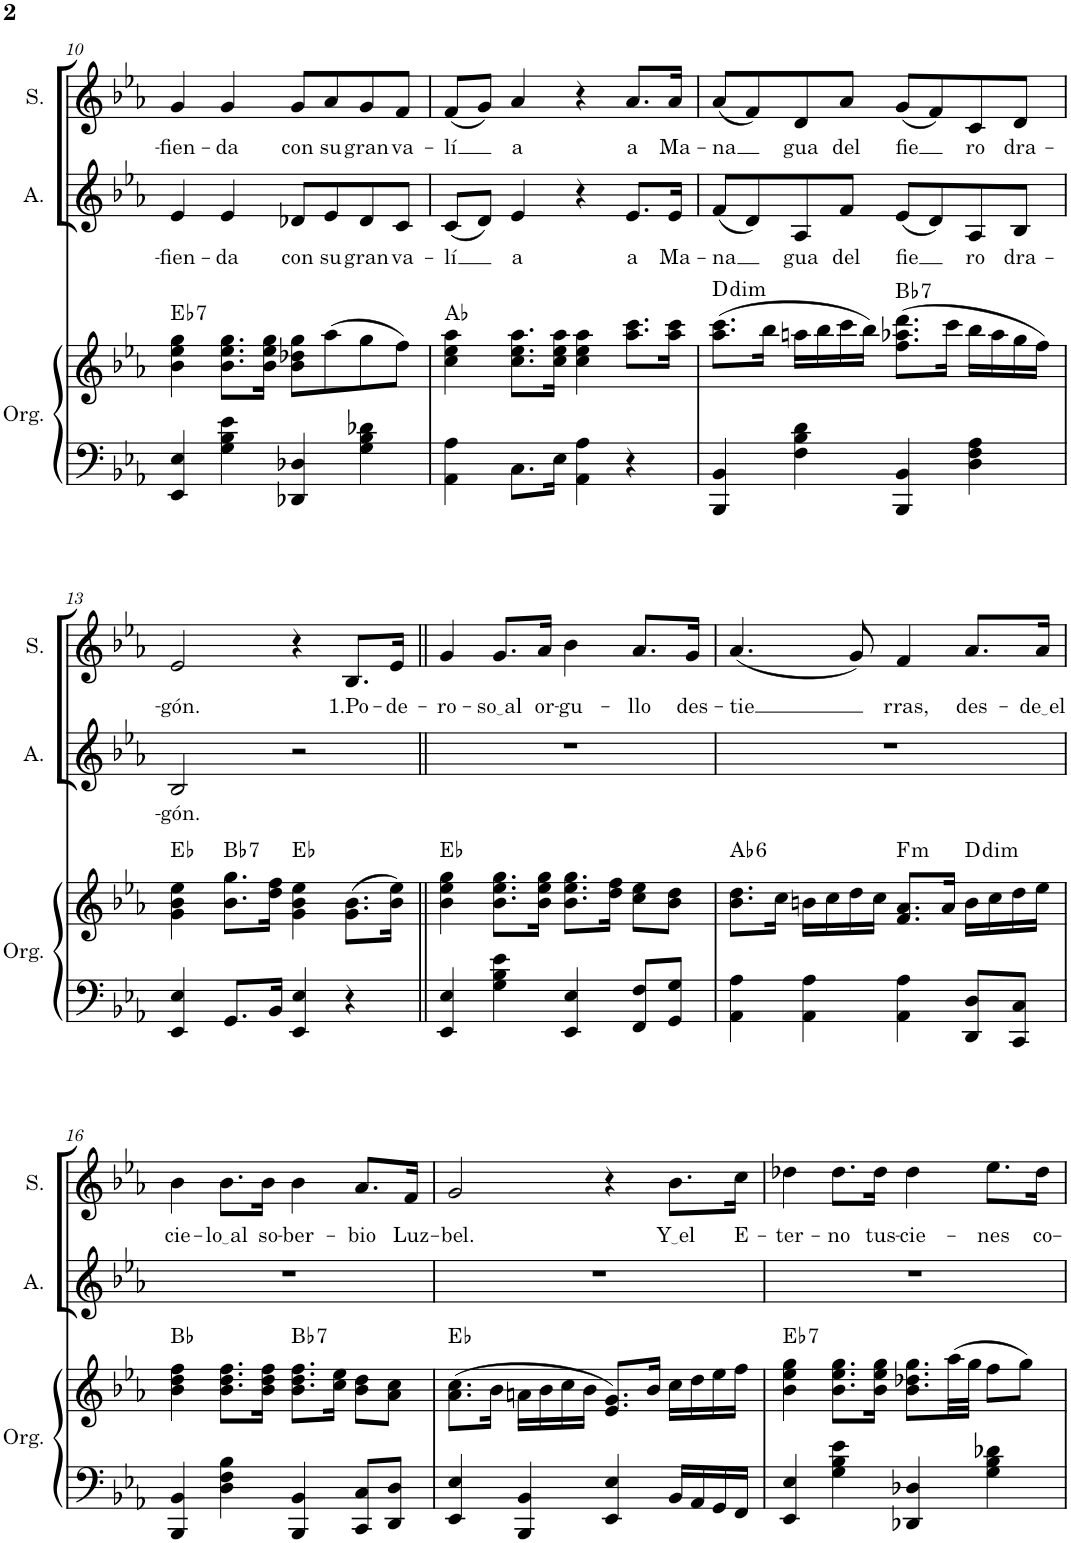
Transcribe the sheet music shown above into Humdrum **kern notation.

**kern	**kern	**harte	**kern	**text	**kern	**text
*part3	*part3	*part3	*part2	*part2	*part1	*part1
*staff4	*staff3	*	*staff2	*staff2	*staff1	*staff1
*I"Órgano	*	*	*I"Alto	*	*I"Soprano	*
*	*	*	*I'A.	*	*I'S.	*
!!LO:PB:g=z
*clefF4	*clefG2	*	*clefG2	*	*clefG2	*
*k[b-e-a-]	*k[b-e-a-]	*	*k[b-e-a-]	*	*k[b-e-a-]	*
*M4/4	*M4/4	*	*M4/4	*	*M4/4	*
=10	=10	=10	=10	=10	=10	=10
!	!	!LO:H:kt=7	!	!LO:LY:b	!	!LO:LY:b
4EE-/ 4E-/	4b-\ 4ee-\ 4gg\	Eb:7	4e-/	-fien-	4g/	-fien-
!	!	!	!	!LO:LY:b	!	!LO:LY:b
4G\ 4B-\ 4e-\	8.b-\ 8.ee-\ 8.gg\L	.	4e-/	-da	4g/	-da
.	16b-\ 16ee-\ 16gg\Jk	.	.	.	.	.
!	!	!	!	!LO:LY:b	!	!LO:LY:b
4DD-X/ 4D-X/	8b-\ 8dd-X\ 8gg\L	.	8d-X/L	con	8g/L	con
!	!	!	!	!LO:LY:b	!	!LO:LY:b
.	(8aa-\	.	8e-/	su	8a-/	su
!	!	!	!	!LO:LY:b	!	!LO:LY:b
4G\ 4B-\ 4d-X\	8gg\	.	8d-/	gran	8g/	gran
!	!	!	!	!LO:LY:b	!	!LO:LY:b
.	8ff\J)	.	8c/J	va-	8f/J	va-
=11	=11	=11	=11	=11	=11	=11
!	!	!	!	!LO:LY:b	!	!LO:LY:b
4AA-\ 4A-\	4cc\ 4ee-\ 4aa-\	Ab:maj	(8c/L	-lí	(8f/L	-lí
.	.	.	8d/J)	.	8g/J)	.
!	!	!	!	!LO:LY:b	!	!LO:LY:b
8.C\L	8.cc\ 8.ee-\ 8.aa-\L	.	4e-/	a	4a-/	a
16E-\Jk	16cc\ 16ee-\ 16aa-\Jk	.	.	.	.	.
4AA-\ 4A-\	4cc\ 4ee-\ 4aa-\	.	4r	.	4r	.
!	!	!	!	!LO:LY:b	!	!LO:LY:b
4r	8.aa-\ 8.ccc\L	.	8.e-/L	a	8.a-/L	a
!	!	!	!	!LO:LY:b	!	!LO:LY:b
.	16aa-\ 16ccc\Jk	.	16e-/Jk	Ma-	16a-/Jk	Ma-
=12	=12	=12	=12	=12	=12	=12
!	!	!LO:H:kt=dim	!	!LO:LY:b	!	!LO:LY:b
4BBB-/ 4BB-/	(8.aa-\ 8.ccc\L	D:dim	(8f/L	-na	(8a-/L	-na
.	.	.	8d/)	.	8f/)	.
.	16bb-\Jk	.	.	.	.	.
!	!	!	!	!LO:LY:b	!	!LO:LY:b
4F\ 4B-\ 4d\	16aan\LL	.	8A-/	gua	8d/	gua
.	16bb-\	.	.	.	.	.
!	!	!	!	!LO:LY:b	!	!LO:LY:b
.	16ccc\	.	8f/J	del	8a-/J	del
.	16bb-\JJ)	.	.	.	.	.
!	!	!LO:H:kt=7	!	!LO:LY:b	!	!LO:LY:b
4BBB-/ 4BB-/	(8.ff\ 8.aa-X\ 8.ddd\L	Bb:7	(8e-/L	fie	(8g/L	fie
.	.	.	8d/)	.	8f/)	.
.	16ccc\Jk	.	.	.	.	.
!	!	!	!	!LO:LY:b	!	!LO:LY:b
4D\ 4F\ 4A-\	16bb-\LL	.	8A-/	ro	8c/	ro
.	16aa-\	.	.	.	.	.
!	!	!	!	!LO:LY:b	!	!LO:LY:b
.	16gg\	.	8B-/J	dra-	8d/J	dra-
.	16ff\JJ)	.	.	.	.	.
!!LO:LB:g=z
=13	=13	=13	=13	=13	=13	=13
!	!	!	!	!LO:LY:b	!	!LO:LY:b
4EE-/ 4E-/	4g\ 4b-\ 4ee-\	Eb:maj	2B-/	-gón.	2e-/	-gón.
!	!	!LO:H:kt=7	!	!	!	!
8.GG/L	8.b-\ 8.gg\L	Bb:7	.	.	.	.
16BB-/Jk	16dd\ 16ff\Jk	.	.	.	.	.
4EE-/ 4E-/	4g\ 4b-\ 4ee-\	Eb:maj	2r	.	4r	.
!	!	!	!	!	!	!LO:LY:b
4r	(8.g\ 8.b-\L	.	.	.	8.B-/L	1.Po-
!	!	!	!	!	!	!LO:LY:b
.	16b-\ 16ee-\Jk)	.	.	.	16e-/Jk	-de-
=14||	=14||	=14||	=14||	=14||	=14||	=14||
!	!	!	!	!	!	!LO:LY:b
4EE-/ 4E-/	4b-\ 4ee-\ 4gg\	Eb:maj	1r	.	4g/	-ro-
!	!	!	!	!	!	!LO:LY:b
4G\ 4B-\ 4e-\	8.b-\ 8.ee-\ 8.gg\L	.	.	.	8.g/L	so al
!	!	!	!	!	!	!LO:LY:b
.	16b-\ 16ee-\ 16gg\Jk	.	.	.	16a-/Jk	or-
!	!	!	!	!	!	!LO:LY:b
4EE-/ 4E-/	8.b-\ 8.ee-\ 8.gg\L	.	.	.	4b-\	-gu-
.	16dd\ 16ff\Jk	.	.	.	.	.
!	!	!	!	!	!	!LO:LY:b
8FF/ 8F/L	8cc\ 8ee-\L	.	.	.	8.a-/L	-llo
8GG/ 8G/J	8b-\ 8dd\J	.	.	.	.	.
!	!	!	!	!	!	!LO:LY:b
.	.	.	.	.	16g/Jk	des-
=15	=15	=15	=15	=15	=15	=15
!	!	!LO:H:kt=6	!	!	!	!LO:LY:b
4AA-\ 4A-\	8.b-\ 8.dd\L	Ab:maj6	1r	.	(4.a-/	-tie
.	16cc\Jk	.	.	.	.	.
4AA-\ 4A-\	16bn\LL	.	.	.	.	.
.	16cc\	.	.	.	.	.
.	16dd\	.	.	.	8g/)	.
.	16cc\JJ	.	.	.	.	.
!	!	!LO:H:kt=m	!	!	!	!LO:LY:b
4AA-\ 4A-\	8.f/ 8.a-/L	F:min	.	.	4f/	rras,
.	16a-/Jk	.	.	.	.	.
!	!	!LO:H:kt=dim	!	!	!	!LO:LY:b
8DD/ 8D/L	16b\LL	D:dim	.	.	8.a-/L	des-
.	16cc\	.	.	.	.	.
8CC/ 8C/J	16dd\	.	.	.	.	.
!	!	!	!	!	!	!LO:LY:b
.	16ee-\JJ	.	.	.	16a-/Jk	de el
!!LO:LB:g=z
=16	=16	=16	=16	=16	=16	=16
!	!	!	!	!	!	!LO:LY:b
4BBB-/ 4BB-/	4b-\ 4dd\ 4ff\	Bb:maj	1r	.	4b-\	cie-
!	!	!	!	!	!	!LO:LY:b
4D\ 4F\ 4B-\	8.b-\ 8.dd\ 8.ff\L	.	.	.	8.b-\L	lo al
!	!	!	!	!	!	!LO:LY:b
.	16b-\ 16dd\ 16ff\Jk	.	.	.	16b-\Jk	so-
!	!	!LO:H:kt=7	!	!	!	!LO:LY:b
4BBB-/ 4BB-/	8.b-\ 8.dd\ 8.ff\L	Bb:7	.	.	4b-\	-ber-
.	16cc\ 16ee-\Jk	.	.	.	.	.
!	!	!	!	!	!	!LO:LY:b
8CC/ 8C/L	8b-\ 8dd\L	.	.	.	8.a-/L	-bio
8DD/ 8D/J	8a-\ 8cc\J	.	.	.	.	.
!	!	!	!	!	!	!LO:LY:b
.	.	.	.	.	16f/Jk	Luz-
=17	=17	=17	=17	=17	=17	=17
!	!	!	!	!	!	!LO:LY:b
4EE-/ 4E-/	(8.a-\ 8.cc\L	Eb:maj	1r	.	2g/	-bel.
.	16b-\Jk	.	.	.	.	.
4BBB-/ 4BB-/	16an\LL	.	.	.	.	.
.	16b-\	.	.	.	.	.
.	16cc\	.	.	.	.	.
.	16b-\JJ	.	.	.	.	.
4EE-/ 4E-/	8.e-/ 8.g/L)	.	.	.	4r	.
.	16b-/Jk	.	.	.	.	.
!	!	!	!	!	!	!LO:LY:b
16BB-/LL	16cc\LL	.	.	.	8.b-\L	Y el
16AA-/	16dd\	.	.	.	.	.
16GG/	16ee-\	.	.	.	.	.
!	!	!	!	!	!	!LO:LY:b
16FF/JJ	16ff\JJ	.	.	.	16cc\Jk	E-
=18	=18	=18	=18	=18	=18	=18
!	!	!LO:H:kt=7	!	!	!	!LO:LY:b
4EE-/ 4E-/	4b-\ 4ee-\ 4gg\	Eb:7	1r	.	4dd-X\	-ter-
!	!	!	!	!	!	!LO:LY:b
4G\ 4B-\ 4e-\	8.b-\ 8.ee-\ 8.gg\L	.	.	.	8.dd-\L	-no
!	!	!	!	!	!	!LO:LY:b
.	16b-\ 16ee-\ 16gg\Jk	.	.	.	16dd-\Jk	tus-
!	!	!	!	!	!	!LO:LY:b
4DD-X/ 4D-X/	8.b-\ 8.dd-X\ 8.gg\L	.	.	.	4dd-\	-cie-
.	(32aa-\LL	.	.	.	.	.
.	32gg\JJJ	.	.	.	.	.
!	!	!	!	!	!	!LO:LY:b
4G\ 4B-\ 4d-X\	8ff\L	.	.	.	8.ee-\L	-nes
.	8gg\J)	.	.	.	.	.
!	!	!	!	!	!	!LO:LY:b
.	.	.	.	.	16dd-\Jk	co-
=	=	=	=	=	=	=
*-	*-	*-	*-	*-	*-	*-
